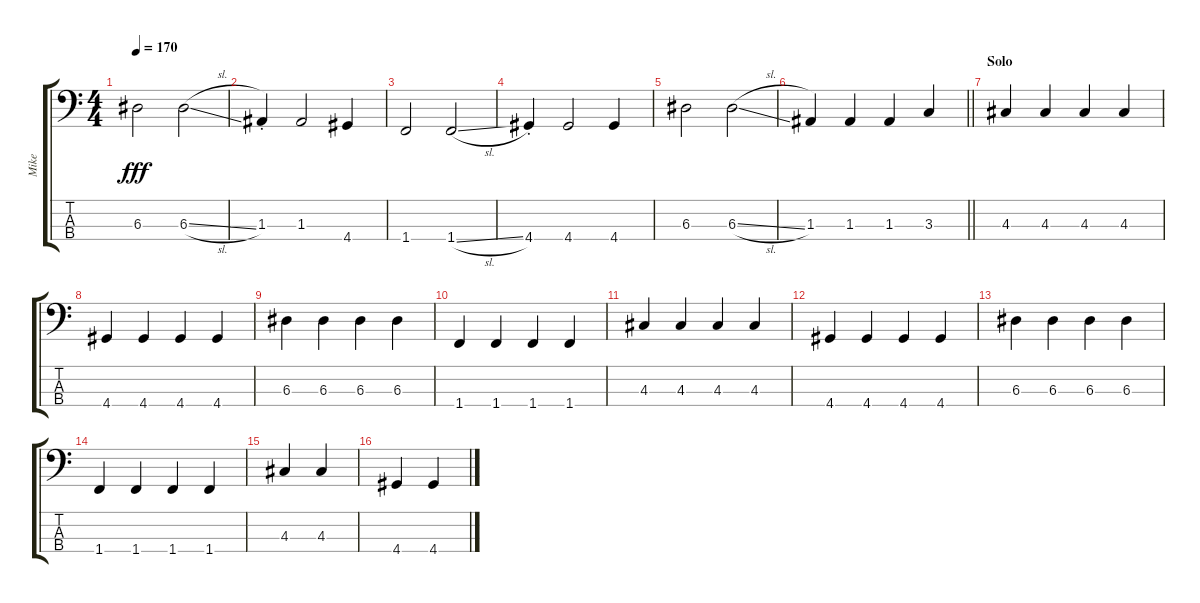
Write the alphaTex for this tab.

\track ("Mike" "Mike") {instrument electricbasspick}
\staff {score tabs}
\tuning (G2 D2 A1 E1) {hide}
\ts (4 4)
\tempo 170
\clef f4
\ks c
6.3.2{dy fff} 6.3{sl}.2 |
1.3{st}.4 1.3.2 4.4.4 |
1.4.2 1.4{sl}.2 |
4.4{st}.4 4.4.2 4.4.4 |
6.3.2 6.3{sl}.2 |
\barLineRight lightlight
1.3.4 1.3.4 1.3.4 3.3.4 |
\section ("" "Solo")
4.3.4 4.3.4 4.3.4 4.3.4 |
4.4.4 4.4.4 4.4.4 4.4.4 |
6.3.4 6.3.4 6.3.4 6.3.4 |
1.4.4 1.4.4 1.4.4 1.4.4 |
4.3.4 4.3.4 4.3.4 4.3.4 |
4.4.4 4.4.4 4.4.4 4.4.4 |
6.3.4 6.3.4 6.3.4 6.3.4 |
1.4.4 1.4.4 1.4.4 1.4.4 |
4.3.4 4.3.4 |
4.4.4 4.4.4
